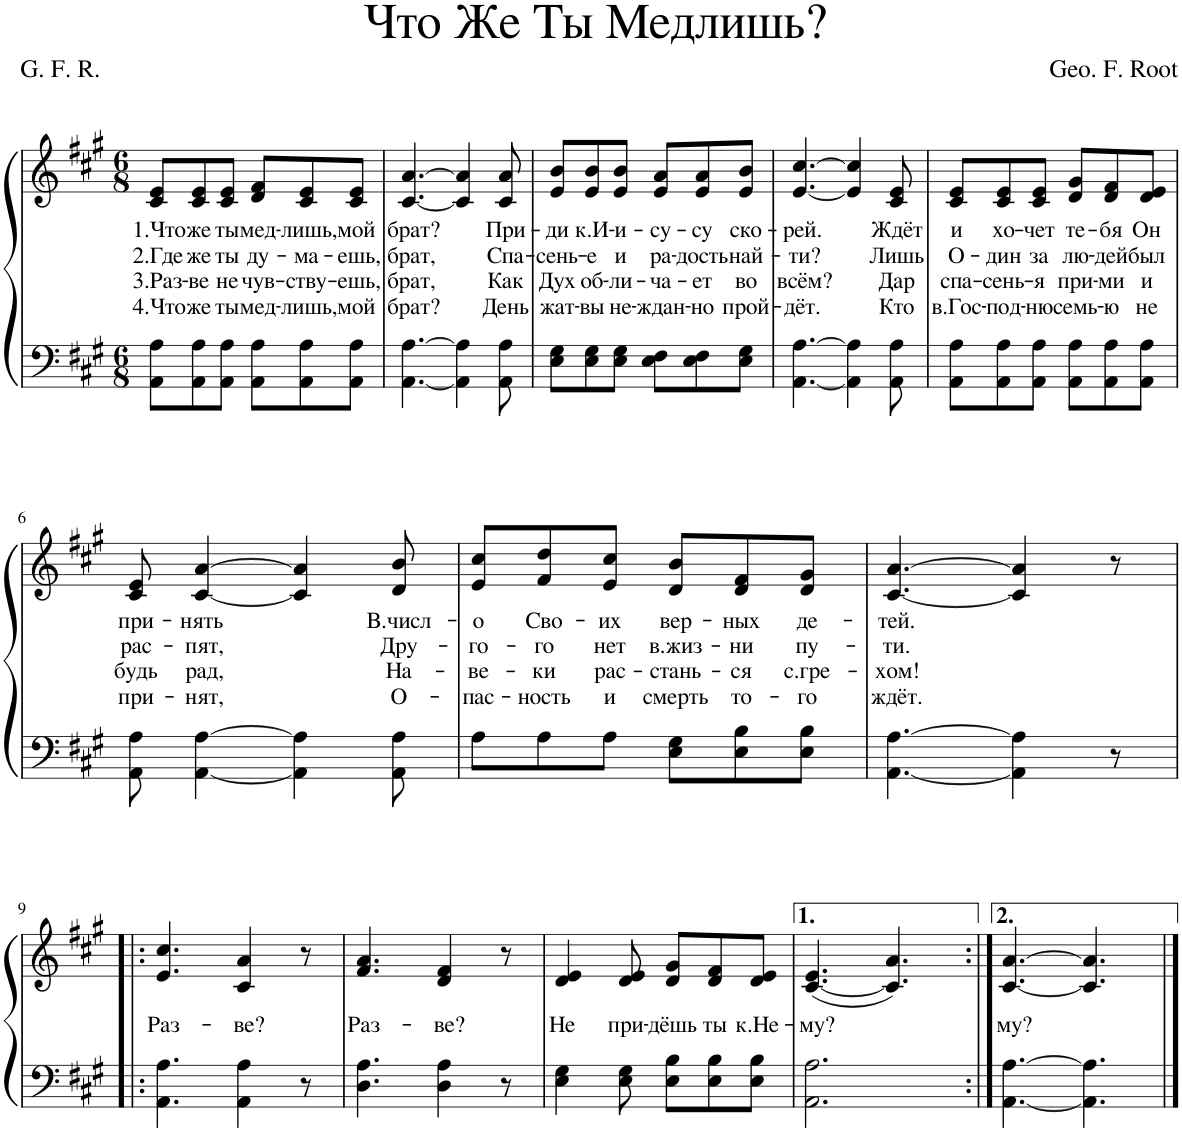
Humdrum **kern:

**kern	**kern	**text	**text	**text	**text
*part1	*part1	*part1	*part1	*part1	*part1
*staff2	*staff1	*staff1	*staff1	*staff1	*staff1
*I"Piano	*	*	*	*	*
*I'Pno.	*	*	*	*	*
*clefF4	*clefG2	*	*	*	*
*k[f#c#g#]	*k[f#c#g#]	*	*	*	*
*M6/8	*M6/8	*	*	*	*
=1	=1	=1	=1	=1	=1
!	!	!LO:LY:b	!LO:LY:b	!LO:LY:b	!LO:LY:b
8AA\ 8A\L	8c#/ 8e/L	1.Что	2.Где	3.Раз-	4.Что
!	!	!LO:LY:b	!LO:LY:b	!LO:LY:b	!LO:LY:b
8AA\ 8A\	8c#/ 8e/	же	же	-ве	же
!	!	!LO:LY:b	!LO:LY:b	!LO:LY:b	!LO:LY:b
8AA\ 8A\J	8c#/ 8e/J	ты	ты	не	ты
!	!	!LO:LY:b	!LO:LY:b	!LO:LY:b	!LO:LY:b
8AA\ 8A\L	8d/ 8f#/L	мед-	ду-	чув-	мед-
!	!	!LO:LY:b	!LO:LY:b	!LO:LY:b	!LO:LY:b
8AA\ 8A\	8c#/ 8e/	-лишь,	-ма-	-ству-	-лишь,
!	!	!LO:LY:b	!LO:LY:b	!LO:LY:b	!LO:LY:b
8AA\ 8A\J	8c#/ 8e/J	мой	-ешь,	-ешь,	мой
=2	=2	=2	=2	=2	=2
!	!	!LO:LY:b	!LO:LY:b	!LO:LY:b	!LO:LY:b
[4.AA\ [4.A\	[4.c#/ [4.a/	брат?	брат,	брат,	брат?
4AA\] 4A\]	4c#/] 4a/]	.	.	.	.
!	!	!LO:LY:b	!LO:LY:b	!LO:LY:b	!LO:LY:b
8AA\ 8A\	8c#/ 8a/	При-	Спа-	Как	День
=3	=3	=3	=3	=3	=3
!	!	!LO:LY:b	!LO:LY:b	!LO:LY:b	!LO:LY:b
8E\ 8G#\L	8e/ 8b/L	-ди	-сень-	Дух	жат-
!	!	!LO:LY:b	!LO:LY:b	!LO:LY:b	!LO:LY:b
8E\ 8G#\	8e/ 8b/	к.И-	-е	об-	-вы
!	!	!LO:LY:b	!LO:LY:b	!LO:LY:b	!LO:LY:b
8E\ 8G#\J	8e/ 8b/J	-и-	и	-ли-	не-
!	!	!LO:LY:b	!LO:LY:b	!LO:LY:b	!LO:LY:b
8E\ 8F#\L	8e/ 8a/L	-су-	ра-	-ча-	-ждан-
!	!	!LO:LY:b	!LO:LY:b	!LO:LY:b	!LO:LY:b
8E\ 8F#\	8e/ 8a/	-су	-дость	-ет	-но
!	!	!LO:LY:b	!LO:LY:b	!LO:LY:b	!LO:LY:b
8E\ 8G#\J	8e/ 8b/J	ско-	най-	во	прой-
=4	=4	=4	=4	=4	=4
!	!	!LO:LY:b	!LO:LY:b	!LO:LY:b	!LO:LY:b
[4.AA\ [4.A\	[4.e/ [4.cc#/	-рей.	-ти?	всём?	-дёт.
4AA\] 4A\]	4e/] 4cc#/]	.	.	.	.
!	!	!LO:LY:b	!LO:LY:b	!LO:LY:b	!LO:LY:b
8AA\ 8A\	8c#/ 8e/	Ждёт	Лишь	Дар	Кто
=5	=5	=5	=5	=5	=5
!	!	!LO:LY:b	!LO:LY:b	!LO:LY:b	!LO:LY:b
8AA\ 8A\L	8c#/ 8e/L	и	О-	спа-	в.Гос-
!	!	!LO:LY:b	!LO:LY:b	!LO:LY:b	!LO:LY:b
8AA\ 8A\	8c#/ 8e/	хо-	-дин	-сень-	-под-
!	!	!LO:LY:b	!LO:LY:b	!LO:LY:b	!LO:LY:b
8AA\ 8A\J	8c#/ 8e/J	-чет	за	-я	-ню
!	!	!LO:LY:b	!LO:LY:b	!LO:LY:b	!LO:LY:b
8AA\ 8A\L	8d/ 8g#/L	те-	лю-	при-	семь-
!	!	!LO:LY:b	!LO:LY:b	!LO:LY:b	!LO:LY:b
8AA\ 8A\	8d/ 8f#/	-бя	-дей	-ми	-ю
!	!	!LO:LY:b	!LO:LY:b	!LO:LY:b	!LO:LY:b
8AA\ 8A\J	8d/ 8e/J	Он	был	и	не
!!LO:LB:g=z
=6	=6	=6	=6	=6	=6
!	!	!LO:LY:b	!LO:LY:b	!LO:LY:b	!LO:LY:b
8AA\ 8A\	8c#/ 8e/	при-	рас-	будь	при-
!	!	!LO:LY:b	!LO:LY:b	!LO:LY:b	!LO:LY:b
[4AA\ [4A\	[4c#/ [4a/	-нять	-пят,	рад,	-нят,
4AA\] 4A\]	4c#/] 4a/]	.	.	.	.
!	!	!LO:LY:b	!LO:LY:b	!LO:LY:b	!LO:LY:b
8AA\ 8A\	8d/ 8b/	В.числ-	Дру-	На-	О-
=7	=7	=7	=7	=7	=7
!	!	!LO:LY:b	!LO:LY:b	!LO:LY:b	!LO:LY:b
8A\L	8e/ 8cc#/L	-о	-го-	-ве-	-пас-
!	!	!LO:LY:b	!LO:LY:b	!LO:LY:b	!LO:LY:b
8A\	8f#/ 8dd/	Сво-	-го	-ки	-ность
!	!	!LO:LY:b	!LO:LY:b	!LO:LY:b	!LO:LY:b
8A\J	8e/ 8cc#/J	-их	нет	рас-	и
!	!	!LO:LY:b	!LO:LY:b	!LO:LY:b	!LO:LY:b
8E\ 8G#\L	8d/ 8b/L	вер-	в.жиз-	-стань-	смерть
!	!	!LO:LY:b	!LO:LY:b	!LO:LY:b	!LO:LY:b
8E\ 8B\	8d/ 8f#/	-ных	-ни	-ся	то-
!	!	!LO:LY:b	!LO:LY:b	!LO:LY:b	!LO:LY:b
8E\ 8B\J	8d/ 8g#/J	де-	пу-	с.гре-	-го
=8	=8	=8	=8	=8	=8
!	!	!LO:LY:b	!LO:LY:b	!LO:LY:b	!LO:LY:b
[4.AA\ [4.A\	[4.c#/ [4.a/	-тей.	-ти.	-хом!	ждёт.
4AA\] 4A\]	4c#/] 4a/]	.	.	.	.
8r	8r	.	.	.	.
!!LO:LB:g=z
=9!|:	=9!|:	=9!|:	=9!|:	=9!|:	=9!|:
!	!	!LO:LY:b	!	!	!
4.AA\ 4.A\	4.e/ 4.cc#/	Раз-	.	.	.
!	!	!LO:LY:b	!	!	!
4AA\ 4A\	4c#/ 4a/	-ве?	.	.	.
8r	8r	.	.	.	.
=10	=10	=10	=10	=10	=10
!	!	!LO:LY:b	!	!	!
4.D\ 4.A\	4.f#/ 4.a/	Раз-	.	.	.
!	!	!LO:LY:b	!	!	!
4D\ 4A\	4d/ 4f#/	-ве?	.	.	.
8r	8r	.	.	.	.
=11	=11	=11	=11	=11	=11
!	!	!LO:LY:b	!	!	!
4E\ 4G#\	4d/ 4e/	Не	.	.	.
!	!	!LO:LY:b	!	!	!
8E\ 8G#\	8d/ 8e/	при-	.	.	.
!	!	!LO:LY:b	!	!	!
8E\ 8B\L	8d/ 8g#/L	-дёшь	.	.	.
!	!	!LO:LY:b	!	!	!
8E\ 8B\	8d/ 8f#/	ты	.	.	.
!	!	!LO:LY:b	!	!	!
8E\ 8B\J	8d/ 8e/J	к.Не-	.	.	.
=12	=12	=12	=12	=12	=12
!	!	!LO:LY:b	!	!	!
2.AA\ 2.A\	([4.c#/ 4.e/	-му?	.	.	.
.	4.c#/] 4.a/)	.	.	.	.
=13:|!	=13:|!	=13:|!	=13:|!	=13:|!	=13:|!
!	!	!LO:LY:b	!	!	!
[4.AA\ [4.A\	[4.c#/ [4.a/	му?	.	.	.
4.AA\] 4.A\]	4.c#/] 4.a/]	.	.	.	.
==	==	==	==	==	==
*-	*-	*-	*-	*-	*-
